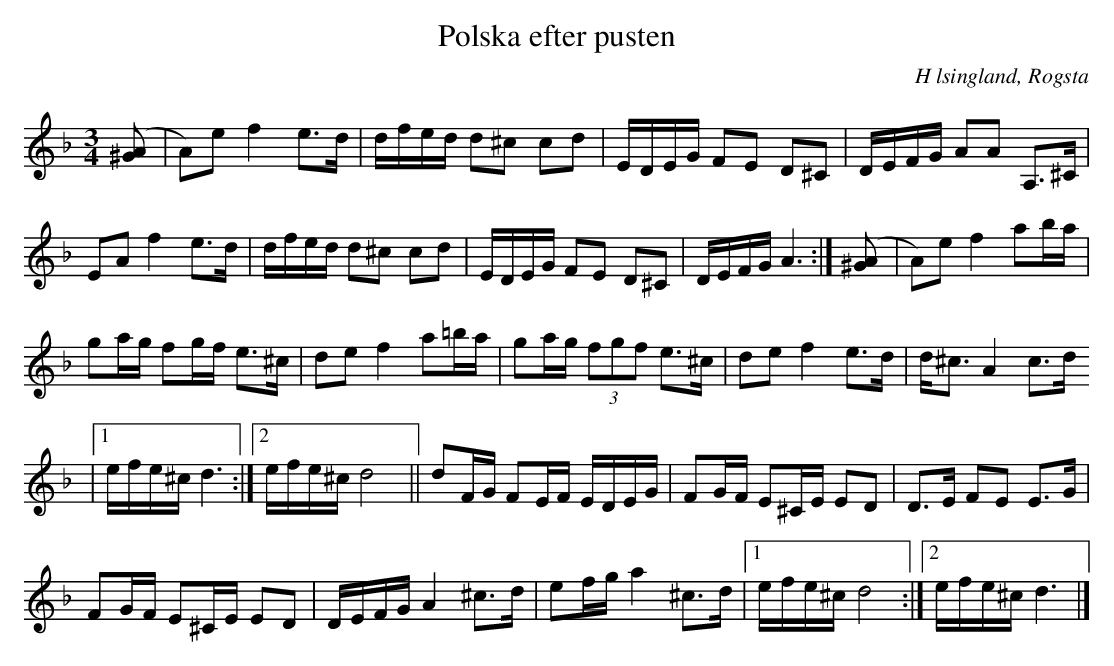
X:1
T:Polska efter pusten
O:H lsingland, Rogsta
M:3/4
L:1/8
K:Dm
([^GA] | A)e f2 e>d | d/f/e/d/ d^c cd | E/D/E/G/ FE D^C | D/E/F/G/ AA A,>^C |
EA f2 e>d | d/f/e/d/ d^c cd | E/D/E/G/ FE D^C | D/E/F/G/ A3 :| ([^GA] | A)e f2 ab/a/ |
ga/g/ fg/f/ e>^c | de f2 a=b/a/ | ga/g/ (3fgf e>^c | de f2 e>d | d<^c A2 c>d
|1 e/f/e/^c/ d3 :|2 e/f/e/^c/ d4 || dF/G/ FE/F/ E/D/E/G/ | FG/F/ E^C/E/ ED | D>E FE E>G |
FG/F/ E^C/E/ ED | D/E/F/G/ A2 ^c>d | ef/g/ a2 ^c>d |1 e/f/e/^c/ d4 :|2 e/f/e/^c/ d3 |]
